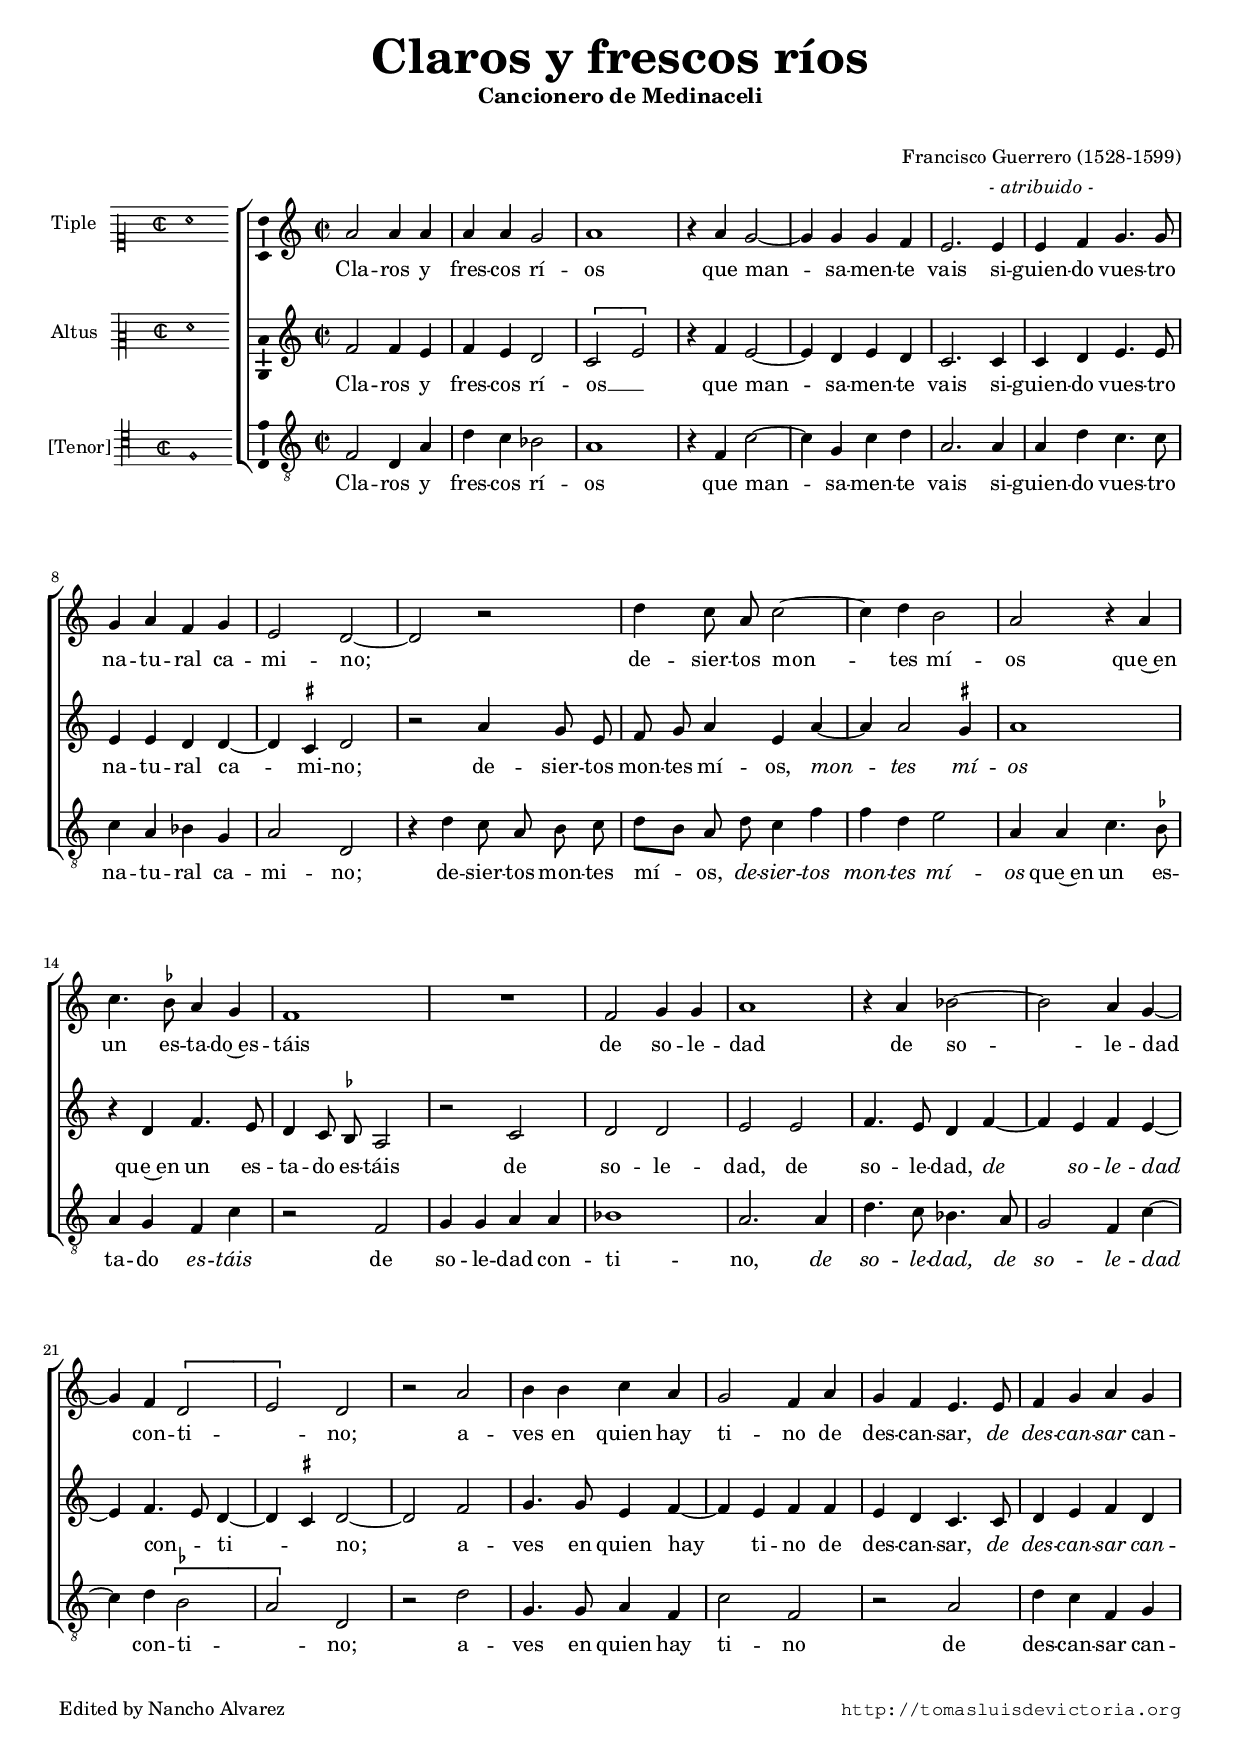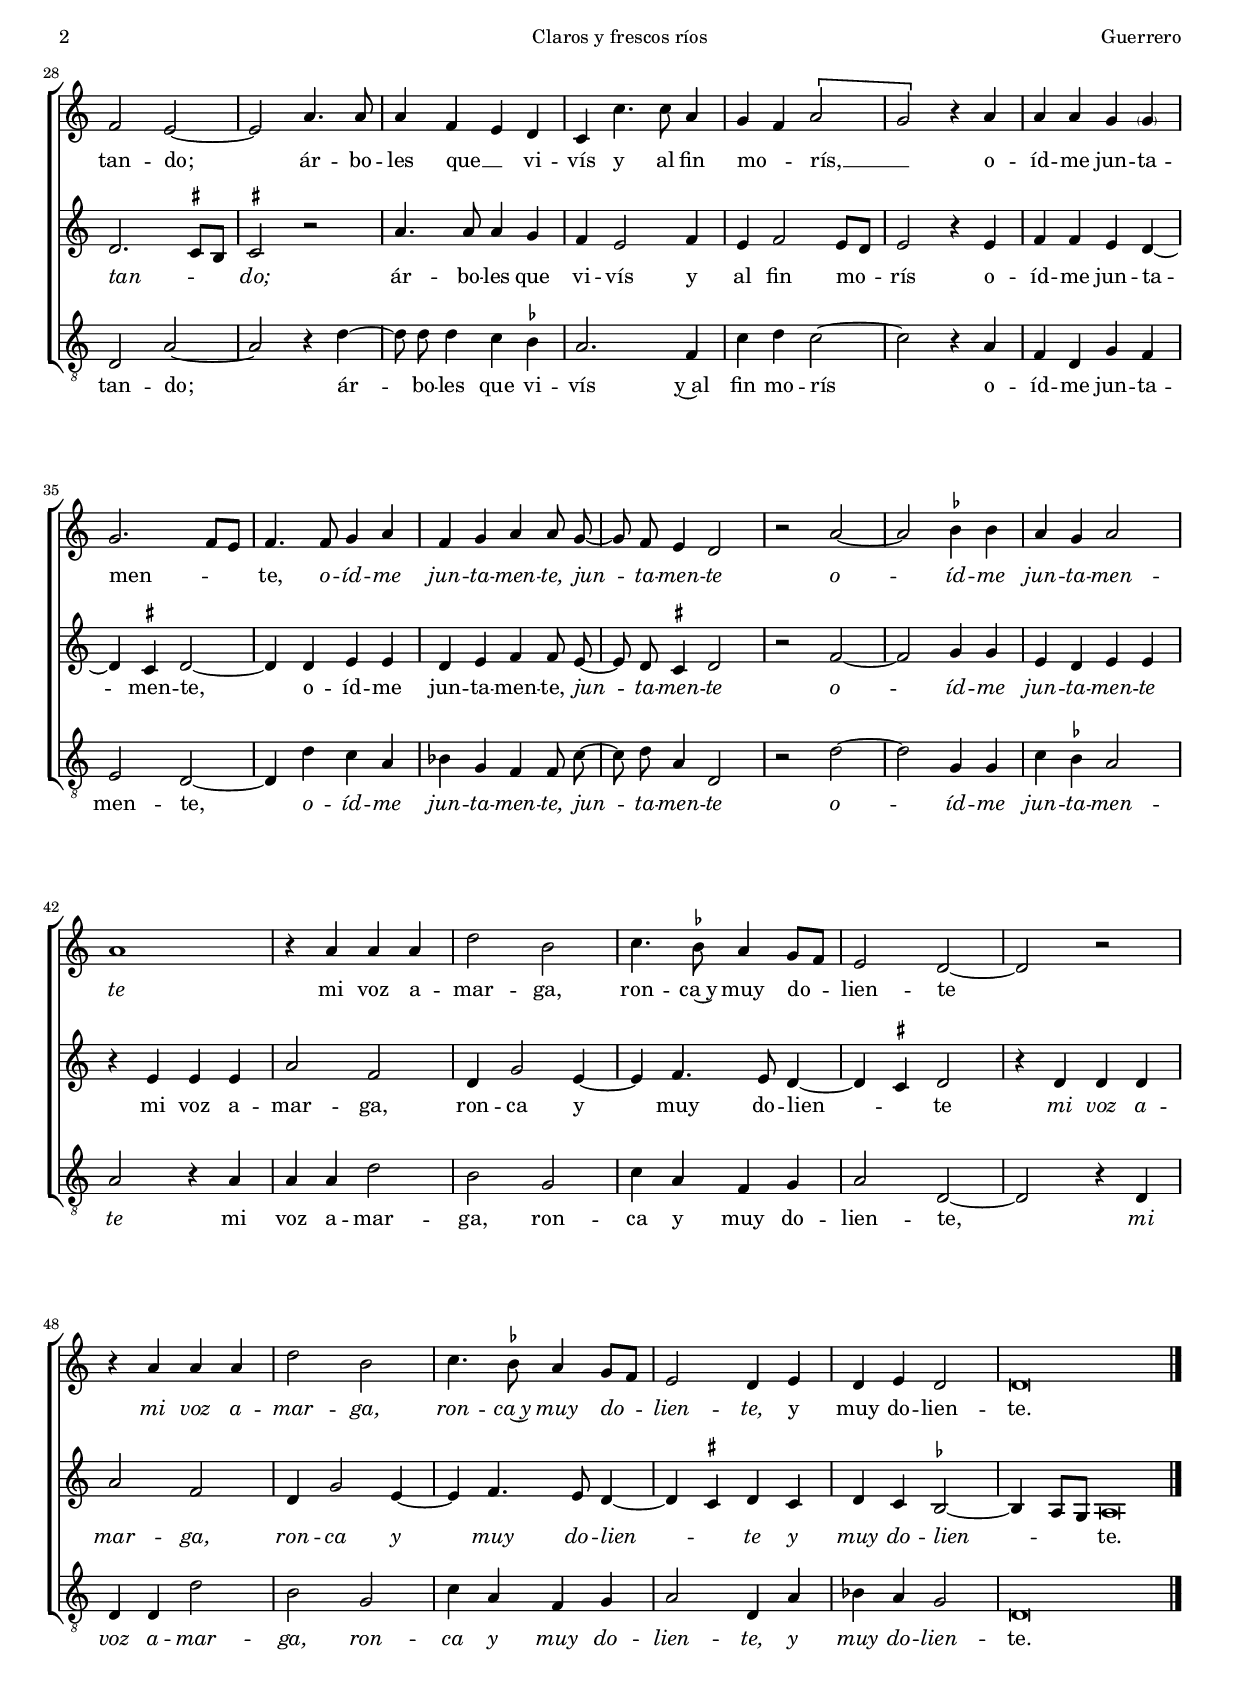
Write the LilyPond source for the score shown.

\version "2.18.0"

#(set-default-paper-size "a4")
#(set-global-staff-size 16.5)
#(ly:set-option 'point-and-click #f)
%mobile -s16.0 -i3.2

italicas=\override LyricText.font-shape = #'italic
rectas=\override LyricText.font-shape = #'upright
ss=\once \set suggestAccidentals = ##t
incipitwidth = 20

htitle="Claros y frescos ríos"
hcomposer="Guerrero"


\header {
	title=\markup{\fontsize #4 "Claros y frescos ríos"}
	subtitle=\markup{\column{"Cancionero de Medinaceli" " "}}
	subsubtitle=\markup{" "}
	composer=\markup{\center-column{"Francisco Guerrero (1528-1599)" \italic "- atribuido -"}} % anonimo
        pdfauthor=\composer
	%opus="(-)"
	%poet=""
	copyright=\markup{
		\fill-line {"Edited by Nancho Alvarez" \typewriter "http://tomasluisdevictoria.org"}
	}
%	tagline=""
}

global={\key c \major \time 2/2 \skip 1*53 \bar "|." }


cantus=\relative c''{
	a2 a4 a
	a a g2
	a1
	r4 a g2 ~
	g4 g g f
	e2. e4
	e4 f g4. g8
	g4 a f g
	e2 d ~
	d2 r2
	d'4 c8 a c2 ~
	c4 d b2
	a2 r4 a
	c4. \ss bes8 a4 g
	f1
	R1
	f2 g4 g
	a1
	r4 a bes2 ~
	bes a4 g ~
	g f \[d2
	e\] d
	r2 a'
	b4 b c a
	g2 f4 a
	g f e4. e8 % sin puntillo en CSIC
	f4 g a g
	f2 e ~
	e2 a4. a8
	a4 f e d
	c c'4. c8 a4
	g f \[a2
	g\] r4 a
	a a g \parenthesize g % original g2
	g2. f8[ e]
	f4. f8 g4 a
	f g a a8 g ~
	g f e4 d2
	r2 a' ~
	a \ss bes4 bes
	a g a2
	a1
	r4 a a a
	d2 b
	c4. \ss bes8 a4 g8[ f]
	e2 d ~
	d r
	r4 a'a a
	d2 b
	c4. \ss bes8 a4 g8[ f]
	e2 d4 e
	d e d2
	d\breve*1/2
}

altus=\relative c'{
	f2 f4 e
	f e d2
	\[c e\]
	r4 f e2 ~
	e4 d e d
	c2. c4
	c4 d e4. e8
	e4 e d d ~
	d \ss cis d2
	r2 a'4 g8 e
	f g a4 e a ~
	a a2 \ss gis4
	a1
	r4 d, f4. e8
	d4 c8 \ss bes a2
	r2 c
	d d
	e e
	f4. e8 d4 f ~
	f e f e ~
	e f4. e8 d4 ~
	d \ss cis d2 ~
	d f
	g4. g8 e4 f ~
	f e f f 
	e d c4. c8 % sin puntillo en CSIC
	d4 e f d
	d2. \ss cis8[ b]
	\ss cis2 r
	a'4. a8 a4 g
	f e2 f4
	e f2 e8[ d]
	e2 r4 e
	f f e d ~
	d \ss cis4 d2 ~
	d4 d e e
	d e f f8 e ~
	e d \ss cis4 d2
	r2 f ~
	f g4 g
	e d e e
	r4 e e e
	a2 f
	d4 g2 e4 ~
	e f4. e8 d4 ~
	d \ss cis d2
	r4 d d d
	a'2 f
	d4 g2 e4 ~
	e f4. e8 d4 ~
	d \ss cis d cis
	d4 c \ss bes2 ~
	bes4 a8[ g] a\breve*1/4
}

tenor=\relative c{
	f2 d4 a'
	d c bes2
	a1
	r4 f c'2 ~
	c4 g c d
	a2. a4
	a4 d c4. c8
	c4 a bes g
	a2 d,
	r4 d' c8 a b c
	d8[ b] a8 d c4 f
	f d e2
	a,4 a c4. \ss bes8
	a4 g f c'
	r2 f,
	g4 g a a
	bes1
	a2. a4
	d4. c8 bes4. a8
	g2 f4 c' ~
	c d \ss \[bes2
	a\] d,
	r2 d'
	g,4. g8 a4 f
	c'2 f, 
	r2 a
	d4 c f, g
	d2 a' ~
	a r4 d ~
	d8 d d4 c \ss bes
	a2. f4
	c' d c2 ~
	c r4 a
	f d g f
	e2 d ~
	d4 d' c a
	bes g f f8 c' ~ % dos últimas notas no se ven bien
	c d a4 % no se ve bien
	 d,2
	r2 d' ~ % "y muy ronca y doliente"
	d g,4 g
	c \ss bes a2
	a r4 a
	a a d2
	b2 % no se ve bien
	 g
	c4 a f g
	a2 d, ~
	d r4 d
	d d d'2
	b g
	c4 a f g
	a2 d,4 a'
	bes a g2
	d\breve*1/2
}



textocantus=\lyricmode{
Cla -- ros y fres -- cos rí -- os
que man -- sa -- men -- te vais % báis
si -- guien -- do vues -- tro na -- tu -- ral ca -- mi -- no;
de -- sier -- tos mon -- tes mí -- os
que~en un es -- ta -- do~es -- táis
de so -- le -- dad
de so -- le -- dad con -- ti -- _ no; % qué es "contino"?
a -- ves % abes
en quien hay % ay
ti -- no de des -- can -- sar,
\italicas
de des -- can -- sar
\rectas
can -- tan -- do;
ár -- bo -- les que __ _ vi -- vís % bibís
y al fin mo -- _ rís, __ _ 
o -- íd -- me jun -- ta -- men -- _ te, % oydme
\italicas
o -- íd -- me jun -- ta -- men -- te,
jun -- ta -- men -- te
o -- íd -- me jun -- ta -- men -- te
\rectas
mi voz a -- mar -- ga, ron -- ca~y muy do -- lien -- te % boz
\italicas
mi voz a -- mar -- ga, ron -- ca~y muy do -- lien -- te,
\rectas
y muy do -- lien -- te.
}

textoaltus=\lyricmode{
Cla -- ros y fres -- cos rí -- os __ _ 
que man -- sa -- men -- te vais si -- guien -- do 
vues -- tro na -- tu -- ral ca -- mi -- no;
de -- sier -- tos mon -- tes mí -- os,
\italicas
mon -- tes mí -- os
\rectas
que~en un es -- ta -- do es -- táis
de so -- le -- dad,
de so -- le -- dad,
\italicas
de so -- le -- dad
\rectas
con -- _ ti -- _ no;
a -- ves en quien hay ti -- no de des -- can -- sar,
\italicas
de des -- can -- sar can -- tan -- _ do;
\rectas
ár -- bo -- les que vi -- vís y al fin mo -- rís
o -- íd -- me jun -- ta -- men -- te,
o -- íd -- me jun -- ta -- men -- te,
\italicas
jun -- ta -- men -- te
o -- íd -- me jun -- ta -- men -- te
\rectas
mi voz a -- mar -- ga,
ron -- ca y muy do -- lien -- _ te
\italicas
mi voz a -- mar -- ga,
ron -- ca y muy do -- lien -- _ te y muy do -- lien -- _ 
\rectas te.
}

textotenor=\lyricmode{
Cla -- ros y fres -- cos rí -- os
que man -- sa -- men -- te vais si -- guien -- do
vues -- tro na -- tu -- ral ca -- mi -- no;
de -- sier -- tos mon -- tes mí -- os,
\italicas
de -- sier -- tos mon -- tes mí -- os
\rectas
que~en un es -- ta -- do \italicas es -- táis \rectas % do~es táis __ _ 
de so -- le -- dad con -- ti -- no,
\italicas
de so -- le -- dad,
de so -- le -- dad \rectas
con -- ti -- _ no;
a -- ves en quien hay ti -- no
de des -- can -- sar can -- tan -- do;
ár -- bo -- les que vi -- vís y~al fin mo -- rís
o -- íd -- me jun -- ta -- men -- te,
\italicas
o -- íd -- me jun -- ta -- men -- te,
jun -- ta -- men -- te
o -- íd -- me jun -- ta -- men -- te
\rectas
mi voz a -- mar -- ga,
ron -- ca y muy do -- lien -- te,
\italicas
mi voz a -- mar -- ga, ron -- ca y muy do -- lien -- te,
y muy do -- lien -- \rectas te.
}



incipitcantus=\markup{
	\score{
		{ 
		\set Staff.instrumentName="Tiple  "
		\override NoteHead.style = #'neomensural
		\override Staff.TimeSignature.style = #'neomensural
		\cadenzaOn 
		\clef "petrucci-c1"
		\key c \major
		\time 2/2
		a'1
		} 
	\layout { line-width=\incipitwidth indent = 0 }
	}
}

incipitaltus=\markup{
	\score{
		{ 
		\set Staff.instrumentName="Altus  "
		\override NoteHead.style = #'neomensural 
		\override Staff.TimeSignature.style = #'neomensural
		\cadenzaOn 
		\clef "petrucci-c2"
		\key c \major
		\time 2/2
		f'1
		} 
	\layout { line-width=\incipitwidth indent = 0 }
	}
}


incipittenor=\markup{
	\score{
		{ 
		\set Staff.instrumentName="[Tenor]" % Bassus
		\override NoteHead.style = #'neomensural 
		\override Staff.TimeSignature.style = #'neomensural
		\cadenzaOn 
		\clef "petrucci-c4"
		\key c \major
		\time 2/2
		f1
		} 
	\layout { line-width=\incipitwidth indent=0 }
	}
}


\score {
\new ChoirStaff<<

	\new Staff <<\global
	\new Voice="v1" {
		\set Staff.instrumentName=\incipitcantus
		\clef "treble"
		\cantus }
	\new Lyrics \lyricsto "v1" {\textocantus }
	>>

	\new Staff << \global
	\new Voice="v2" {
		\set Staff.instrumentName=\incipitaltus
		\clef "treble" 
		\altus}
	\new Lyrics \lyricsto "v2" {\textoaltus }
	>>
	
	\new Staff <<\global
	\new Voice="v3" {
		\set Staff.instrumentName=\incipittenor
		\clef "G_8"
		\tenor }
	\new Lyrics \lyricsto "v3" {\textotenor }
	>>
	
>>

\layout{ 
	\context {\Lyrics 
		\override VerticalAxisGroup.staff-affinity = #UP
		\override VerticalAxisGroup.nonstaff-relatedstaff-spacing =
			#'((basic-distance . 0) (minimum-distance . 0) (padding . 1))
		\override LyricText.font-size = #1.2
		\override LyricHyphen.minimum-distance = #0.33
	}
	\context {\Score 
		\override BarNumber.padding = #2 
	}
	\context {\Voice 
		%melismaBusyProperties = #'()
		autoBeaming = ##f
	}
	%\context { \Staff \RemoveEmptyStaves }
	\context {\Staff 
		\override VerticalAxisGroup.staff-staff-spacing =
			#'((basic-distance . 11) (minimum-distance . 0) (padding . 1))
		\consists Ambitus_engraver 
		\override LigatureBracket.padding = #1
	}
}

%\midi {}

}


\paper{
	evenHeaderMarkup=\markup  \fill-line { \fromproperty #'page:page-number-string \htitle \hcomposer }
	oddHeaderMarkup= \markup  \fill-line { \on-the-fly #not-first-page \hcomposer \on-the-fly #not-first-page \htitle \on-the-fly #not-first-page \fromproperty #'page:page-number-string }
	system-count=8
	ragged-last-bottom = ##f
	indent=3.2\cm
	system-system-spacing =
	#'((basic-distance . 18) (minimum-distance . 0) (padding . 5))
	top-system-spacing = % header
	#'((basic-distance . 8) (minimum-distance . 0) (padding . 0))
	last-bottom-spacing = % footer
	#'((basic-distance . 12) (minimum-distance . 0) (padding . 0))
	%top-markup-spacing #'basic-distance = 0
	markup-system-spacing #'basic-distance = 12

}
